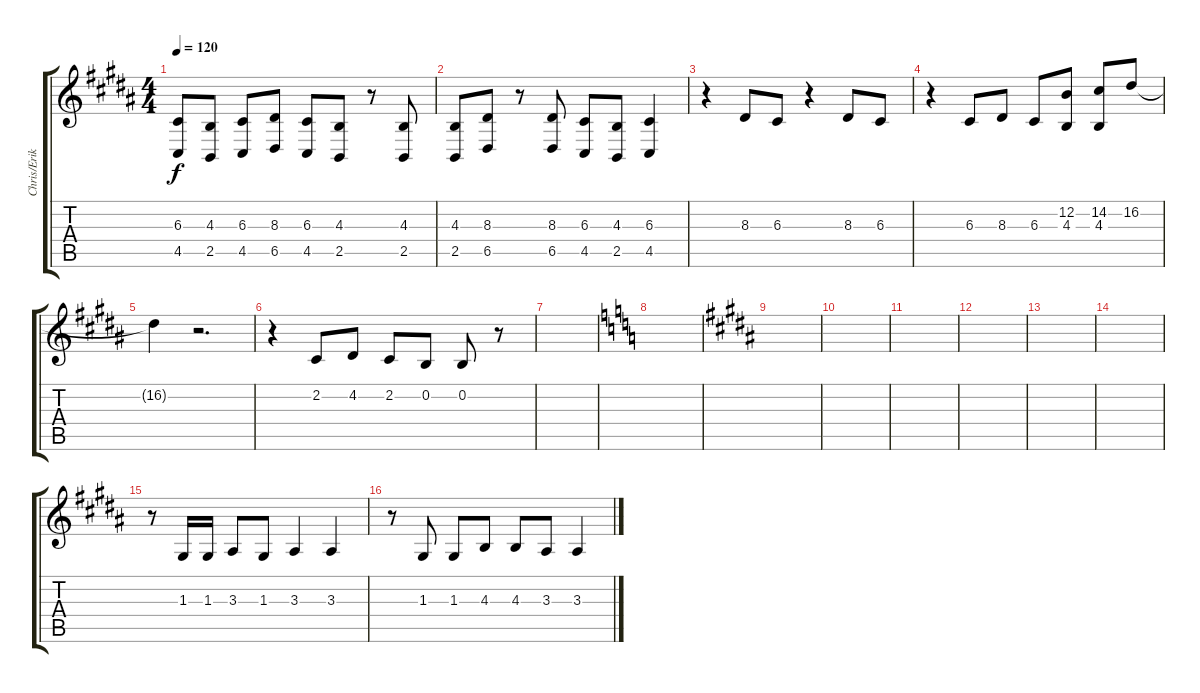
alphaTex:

\track ("Chris/Erik -  Back Vocals" "Chris/Erik") {instrument altosax}
\staff {score tabs}
\tuning (E4 B3 G3 D3 A2 E2) {hide}
\ts (4 4)
\tempo 120
\clef g2
\ks b
(6.3 4.5).8{dy f} (4.3 2.5).8 (6.3 4.5).8 (8.3 6.5).8 (6.3 4.5).8 (4.3 2.5).8 r.8 (4.3 2.5).8 |
(4.3 2.5).8 (8.3 6.5).8 r.8 (8.3 6.5).8 (6.3 4.5).8 (4.3 2.5).8 (6.3 4.5).4 |
r.4 8.3.8 6.3.8 r.4 8.3.8 6.3.8 |
r.4 6.3.8 8.3.8 6.3.8 (12.2 4.3).8 (14.2 4.3).8 16.2.8 |
16.2{t}.4 r.2{d} |
r.4 2.2.8 4.2.8 2.2.8 0.2.8 0.2.8 r.8 |
|
\ks c
|
\ks b
|
|
|
|
|
|
r.8 1.3.16 1.3.16 3.3.8 1.3.8 3.3.4 3.3.4 |
r.8 1.3.8 1.3.8 4.3.8 4.3.8 3.3.8 3.3.4
